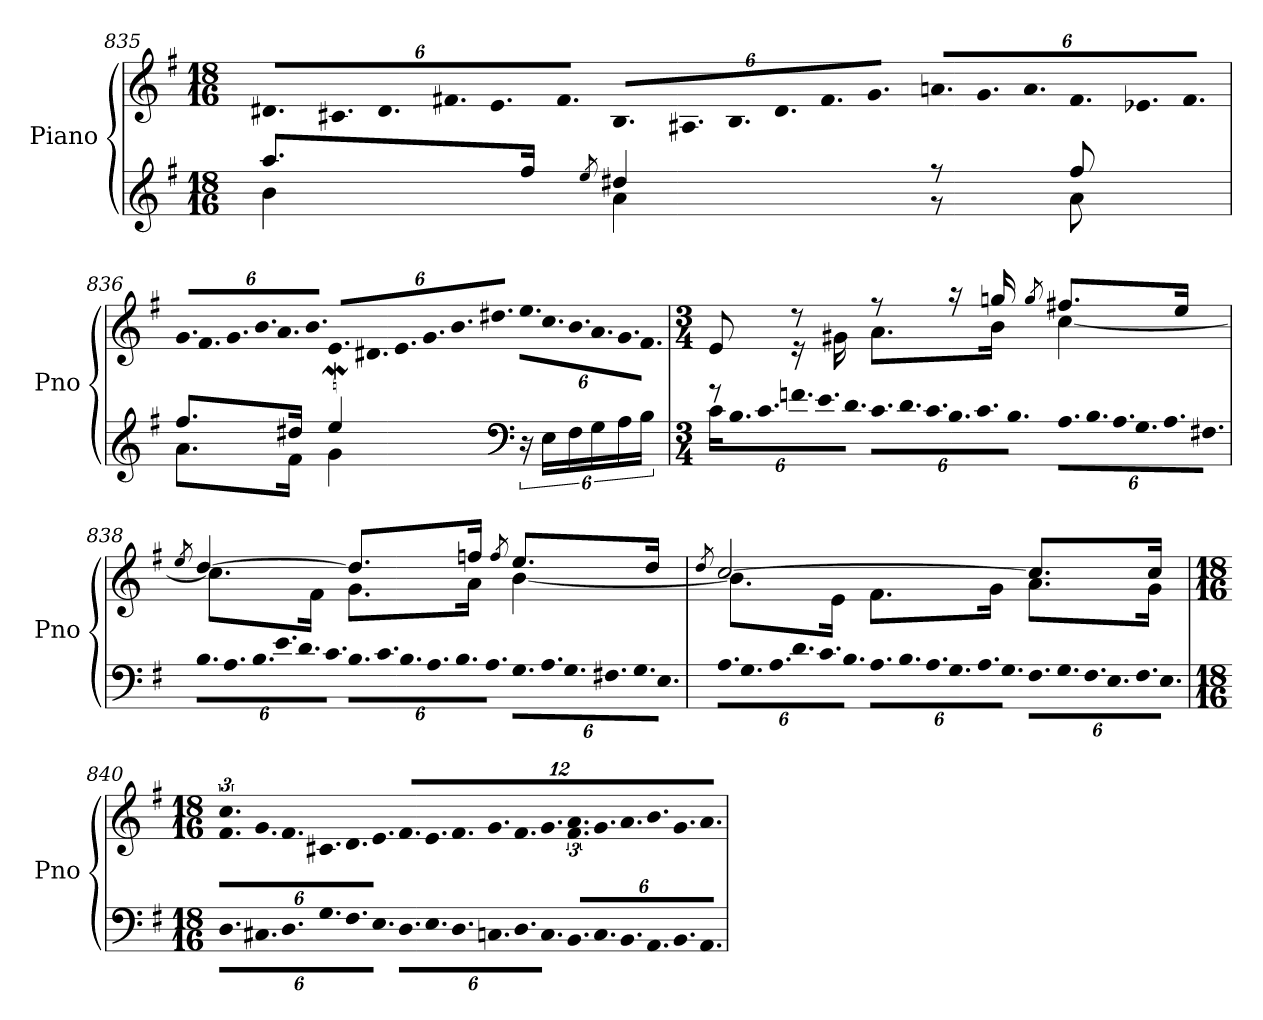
**kern	**kern
*part1	*part1
*staff2	*staff1
*I"Piano	*
*I'Pno	*
*clefG2	*clefG2
*k[f#]	*k[f#]
*M18/16	*M18/16
=835	=835
*^	*
!	!	!LO:N:vis=32.
8.aa/L	4b\	24d#X/LL
!	!	!LO:N:vis=32.
.	.	24c#X/
!	!	!LO:N:vis=32.
.	.	24d#/
!	!	!LO:N:vis=32.
.	.	24f#X/
!	!	!LO:N:vis=32.
.	.	24e/
16ff#/Jk	.	.
!	!	!LO:N:vis=32.
.	.	24f#/JJ
8qee/	.	.
!	!	!LO:N:vis=32.
4dd#X/	4a\	24B/LL
!	!	!LO:N:vis=32.
.	.	24A#X/
!	!	!LO:N:vis=32.
.	.	24B/
!	!	!LO:N:vis=32.
.	.	24d#/
!	!	!LO:N:vis=32.
.	.	24f#/
!	!	!LO:N:vis=32.
.	.	24g/JJ
!	!	!LO:N:vis=32.
8r	8r	24an/LL
!	!	!LO:N:vis=32.
.	.	24g/
!	!	!LO:N:vis=32.
.	.	24a/
!	!	!LO:N:vis=32.
8ff#/	8a\	24f#/
!	!	!LO:N:vis=32.
.	.	24e-X/
!	!	!LO:N:vis=32.
.	.	24f#/JJ
!!LO:LB:g=z
=836	=836	=836
!	!	!LO:N:vis=32.
8.ff#/L	8.a\L	24g/LL
!	!	!LO:N:vis=32.
.	.	24f#/
!	!	!LO:N:vis=32.
.	.	24g/
!	!	!LO:N:vis=32.
.	.	24b/
!	!	!LO:N:vis=32.
.	.	24a/
16dd#X/Jk	16f#\Jk	.
!	!	!LO:N:vis=32.
.	.	24b/JJ
!	!	!LO:N:vis=32.
4eeW/	4g\	24e/LL
!	!	!LO:N:vis=32.
.	.	24d#X/
!	!	!LO:N:vis=32.
.	.	24e/
!	!	!LO:N:vis=32.
.	.	24g/
!	!	!LO:N:vis=32.
.	.	24b/
!	!	!LO:N:vis=32.
.	.	24dd#X/JJ
*clefF4	*	*
!	!	!LO:N:vis=32.
4ryy	24r	24ee\LL
!	!	!LO:N:vis=32.
.	24E\LL	24cc\
!	!	!LO:N:vis=32.
.	24F#\	24b\
!	!	!LO:N:vis=32.
.	24G\	24a\
!	!	!LO:N:vis=32.
.	24A\	24g\
!	!	!LO:N:vis=32.
.	24B\JJ	24f#\JJ
*v	*v	*
=837	=837
*M3/4	*M3/4
*^	*
!LO:N:vis=32.	!	!
*v	*v	*^
24c\LL	8e/	8rD
!LO:N:vis=32.	!	!
24B\	.	.
!LO:N:vis=32.	!	!
24c\	.	.
!LO:N:vis=32.	!	!
24fn\	8r	16r
!LO:N:vis=32.	!	!
24e\	.	.
.	.	16g#X\
!LO:N:vis=32.	!	!
24d\JJ	.	.
!LO:N:vis=32.	!	!
24c\LL	8r	8.a\L
!LO:N:vis=32.	!	!
24d\	.	.
!LO:N:vis=32.	!	!
24c\	.	.
!LO:N:vis=32.	!	!
24B\	16r	.
!LO:N:vis=32.	!	!
24c\	.	.
.	16ggn/	16b\Jk
!LO:N:vis=32.	!	!
24B\JJ	.	.
.	8qgg/	.
!LO:N:vis=32.	!	!
24A\LL	8.ff#X/L	[4cc\
!LO:N:vis=32.	!	!
24B\	.	.
!LO:N:vis=32.	!	!
24A\	.	.
!LO:N:vis=32.	!	!
24G\	.	.
!LO:N:vis=32.	!	!
24A\	.	.
.	16ee/Jk	.
!LO:N:vis=32.	!	!
24F#X\JJ	.	.
!!LO:LB:g=z	!!
=838	=838	=838
.	8qee/	.
!LO:N:vis=32.	!	!
24B\LL	[4dd/	8.cc\L]
!LO:N:vis=32.	!	!
24A\	.	.
!LO:N:vis=32.	!	!
24B\	.	.
!LO:N:vis=32.	!	!
24e\	.	.
!LO:N:vis=32.	!	!
24d\	.	.
.	.	16f#\Jk
!LO:N:vis=32.	!	!
24c\JJ	.	.
!LO:N:vis=32.	!	!
24B\LL	8.dd/L]	8.g\L
!LO:N:vis=32.	!	!
24c\	.	.
!LO:N:vis=32.	!	!
24B\	.	.
!LO:N:vis=32.	!	!
24A\	.	.
!LO:N:vis=32.	!	!
24B\	.	.
.	16ffn/Jk	16a\Jk
!LO:N:vis=32.	!	!
24A\JJ	.	.
.	8qff/	.
!LO:N:vis=32.	!	!
24G\LL	8.ee/L	[4b\
!LO:N:vis=32.	!	!
24A\	.	.
!LO:N:vis=32.	!	!
24G\	.	.
!LO:N:vis=32.	!	!
24F#X\	.	.
!LO:N:vis=32.	!	!
24G\	.	.
.	16dd/Jk	.
!LO:N:vis=32.	!	!
24E\JJ	.	.
!!LO:LB:g=z	!!
=839	=839	=839
.	8qdd/	.
!LO:N:vis=32.	!	!
24A\LL	[2cc/	8.b\L]
!LO:N:vis=32.	!	!
24G\	.	.
!LO:N:vis=32.	!	!
24A\	.	.
!LO:N:vis=32.	!	!
24d\	.	.
!LO:N:vis=32.	!	!
24c\	.	.
.	.	16e\Jk
!LO:N:vis=32.	!	!
24B\JJ	.	.
!LO:N:vis=32.	!	!
24A\LL	.	8.f#\L
!LO:N:vis=32.	!	!
24B\	.	.
!LO:N:vis=32.	!	!
24A\	.	.
!LO:N:vis=32.	!	!
24G\	.	.
!LO:N:vis=32.	!	!
24A\	.	.
.	.	16g\Jk
!LO:N:vis=32.	!	!
24G\JJ	.	.
!LO:N:vis=32.	!	!
24F#\LL	8.cc/L]	8.a\L
!LO:N:vis=32.	!	!
24G\	.	.
!LO:N:vis=32.	!	!
24F#\	.	.
!LO:N:vis=32.	!	!
24E\	.	.
!LO:N:vis=32.	!	!
24F#\	.	.
.	16cc/Jk	16g\Jk
!LO:N:vis=32.	!	!
24E\JJ	.	.
=840	=840	=840
*M18/16	*M18/16	*
!LO:N:vis=32.	!LO:N:vis=16.	!LO:N:vis=32.
24D\LL	12cc/	24f#\LL
!LO:N:vis=32.	!	!LO:N:vis=32.
24C#X\	.	24g\
!LO:N:vis=32.	!LO:N:vis=8	!LO:N:vis=32.
24D\	12ryy	24f#\
!LO:N:vis=32.	!	!LO:N:vis=32.
24G\	.	24c#X\
!LO:N:vis=32.	!LO:N:vis=8	!LO:N:vis=32.
24F#\	12ryy	24d\
!LO:N:vis=32.	!	!LO:N:vis=32.
24E\JJ	.	24e\JJ
!LO:N:vis=32.	!LO:N:vis=32.	!
24D\LL	24f#/LL	4ryy
!LO:N:vis=32.	!LO:N:vis=32.	!
24E\	24e/	.
!LO:N:vis=32.	!LO:N:vis=32.	!
24D\	24f#/	.
!LO:N:vis=32.	!LO:N:vis=32.	!
24Cn\	24g/	.
!LO:N:vis=32.	!LO:N:vis=32.	!
24D\	24f#/	.
!LO:N:vis=32.	!LO:N:vis=32.	!
24C\JJ	24g/	.
!LO:N:vis=32.	!LO:N:vis=32.	!LO:N:vis=16.
24BB/LL	24a/	12f#\
!LO:N:vis=32.	!LO:N:vis=32.	!
24C/	24g/	.
!LO:N:vis=32.	!LO:N:vis=32.	!
24BB/	24a/	6ryy
!LO:N:vis=32.	!LO:N:vis=32.	!
24AA/	24b/	.
!LO:N:vis=32.	!LO:N:vis=32.	!
24BB/	24g/	.
!LO:N:vis=32.	!LO:N:vis=32.	!
24AA/JJ	24a/JJ	.
*	*v	*v
=	=
*-	*-
